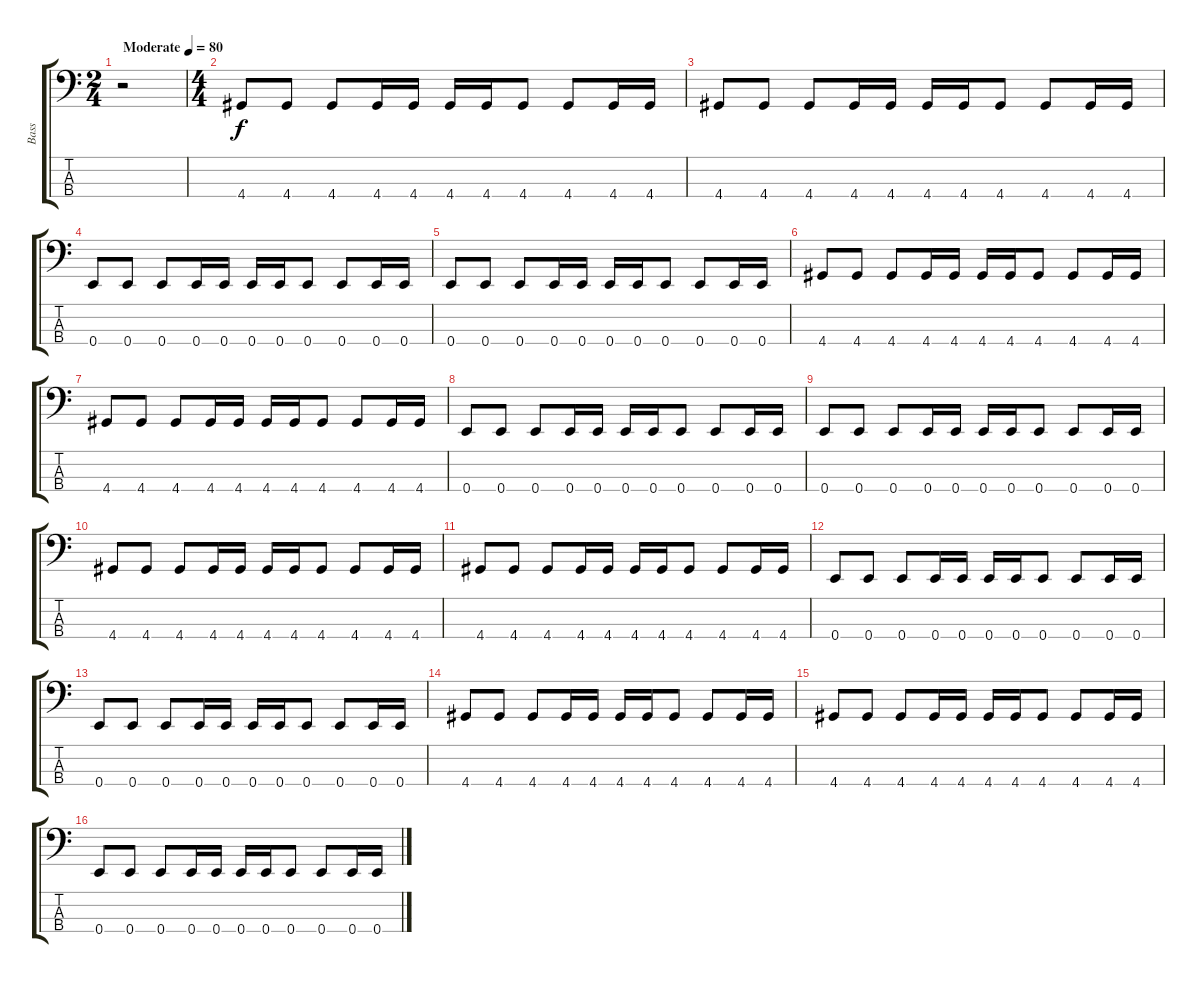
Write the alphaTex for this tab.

\track ("Bass" "Bass") {instrument electricbassfinger}
\staff {score tabs}
\tuning (G2 D2 A1 E1) {hide}
\ts (2 4)
\tempo (80 "Moderate")
\clef f4
\ks c
r.2{dy f instrument electricbassfinger} |
\ts (4 4)
4.4.8 4.4.8 4.4.8 4.4.16 4.4.16 4.4.16 4.4.16 4.4.8 4.4.8 4.4.16 4.4.16 |
4.4.8 4.4.8 4.4.8 4.4.16 4.4.16 4.4.16 4.4.16 4.4.8 4.4.8 4.4.16 4.4.16 |
0.4.8 0.4.8 0.4.8 0.4.16 0.4.16 0.4.16 0.4.16 0.4.8 0.4.8 0.4.16 0.4.16 |
0.4.8 0.4.8 0.4.8 0.4.16 0.4.16 0.4.16 0.4.16 0.4.8 0.4.8 0.4.16 0.4.16 |
4.4.8 4.4.8 4.4.8 4.4.16 4.4.16 4.4.16 4.4.16 4.4.8 4.4.8 4.4.16 4.4.16 |
4.4.8 4.4.8 4.4.8 4.4.16 4.4.16 4.4.16 4.4.16 4.4.8 4.4.8 4.4.16 4.4.16 |
0.4.8 0.4.8 0.4.8 0.4.16 0.4.16 0.4.16 0.4.16 0.4.8 0.4.8 0.4.16 0.4.16 |
0.4.8 0.4.8 0.4.8 0.4.16 0.4.16 0.4.16 0.4.16 0.4.8 0.4.8 0.4.16 0.4.16 |
4.4.8 4.4.8 4.4.8 4.4.16 4.4.16 4.4.16 4.4.16 4.4.8 4.4.8 4.4.16 4.4.16 |
4.4.8 4.4.8 4.4.8 4.4.16 4.4.16 4.4.16 4.4.16 4.4.8 4.4.8 4.4.16 4.4.16 |
0.4.8 0.4.8 0.4.8 0.4.16 0.4.16 0.4.16 0.4.16 0.4.8 0.4.8 0.4.16 0.4.16 |
0.4.8 0.4.8 0.4.8 0.4.16 0.4.16 0.4.16 0.4.16 0.4.8 0.4.8 0.4.16 0.4.16 |
4.4.8 4.4.8 4.4.8 4.4.16 4.4.16 4.4.16 4.4.16 4.4.8 4.4.8 4.4.16 4.4.16 |
4.4.8 4.4.8 4.4.8 4.4.16 4.4.16 4.4.16 4.4.16 4.4.8 4.4.8 4.4.16 4.4.16 |
0.4.8 0.4.8 0.4.8 0.4.16 0.4.16 0.4.16 0.4.16 0.4.8 0.4.8 0.4.16 0.4.16
